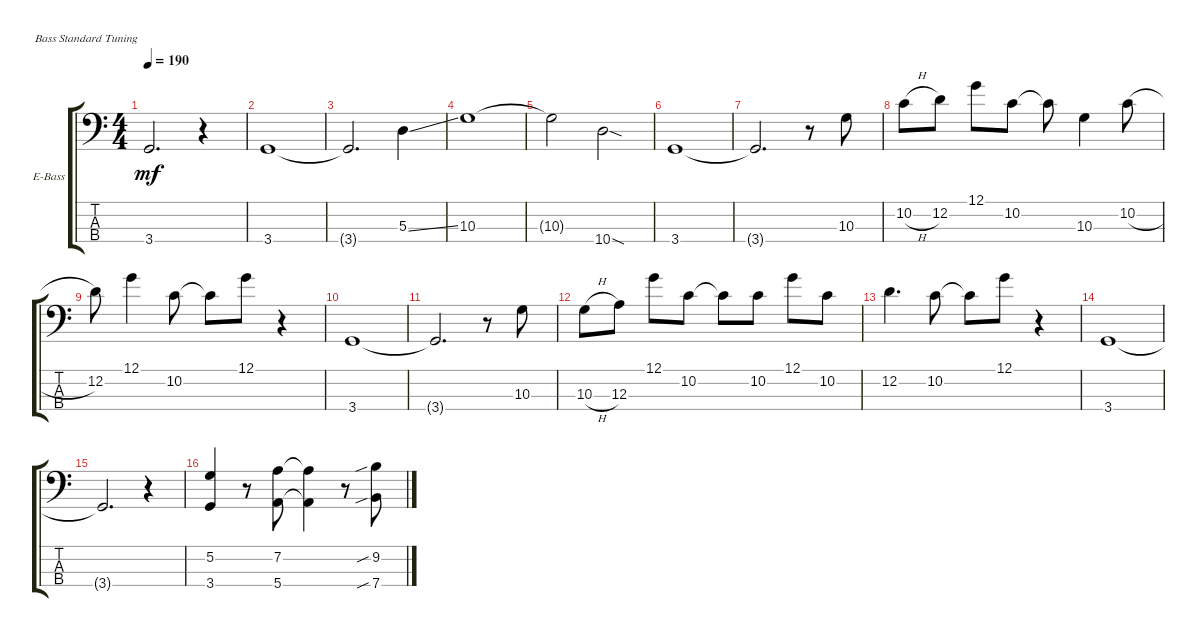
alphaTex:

\defaultSystemsLayout 4
\bracketExtendMode groupsimilarinstruments
\firstSystemTrackNameOrientation horizontal
\otherSystemsTrackNameOrientation horizontal
\track ("Electric Bass" "E-Bass") {instrument electricbassfinger}
\staff {score tabs}
\tuning (G2 D2 A1 E1)
\ts (4 4)
\tempo 190
\clef f4
\scale
0.333333
\ks c
3.4{t}.2{d dy mf} r.4 |
\scale
0.333333 3.4.1 |
\scale
0.333333 3.4{t}.2{d} 5.3{ss}.4 |
\scale
0.333333 10.3.1 |
\scale
0.333333 10.3{t}.2 10.4{sod}.2 |
\scale
0.333333 3.4.1 |
\scale
0.333333 3.4{t}.2{d} r.8 10.3.8 |
\scale
0.333333 10.2{h}.8 12.2.8 12.1.8 10.2.8 10.2{t}.8 10.3.4 10.2{h}.8 |
\scale
0.333333 12.2.8 12.1.4 10.2.8 10.2{t}.8 12.1.8 r.4 |
\scale
0.333333 3.4.1 |
\scale
0.333333 3.4{t}.2{d} r.8 10.3.8 |
\scale
0.333333 10.3{h}.8 12.3.8 12.1.8 10.2.8 10.2{t}.8 10.2.8 12.1.8 10.2.8 |
\scale
0.333333 12.2.4{d} 10.2.8 10.2{t}.8 12.1.8 r.4 |
\scale
0.333333 3.4.1 |
\scale
0.333333 3.4{t}.2{d} r.4 |
\scale
0.333333 (3.4 5.2).4 r.8 (5.4 7.2).8 (7.2{t} 5.4{t}).4 r.8 (7.4{sib} 9.2{sib}).8
